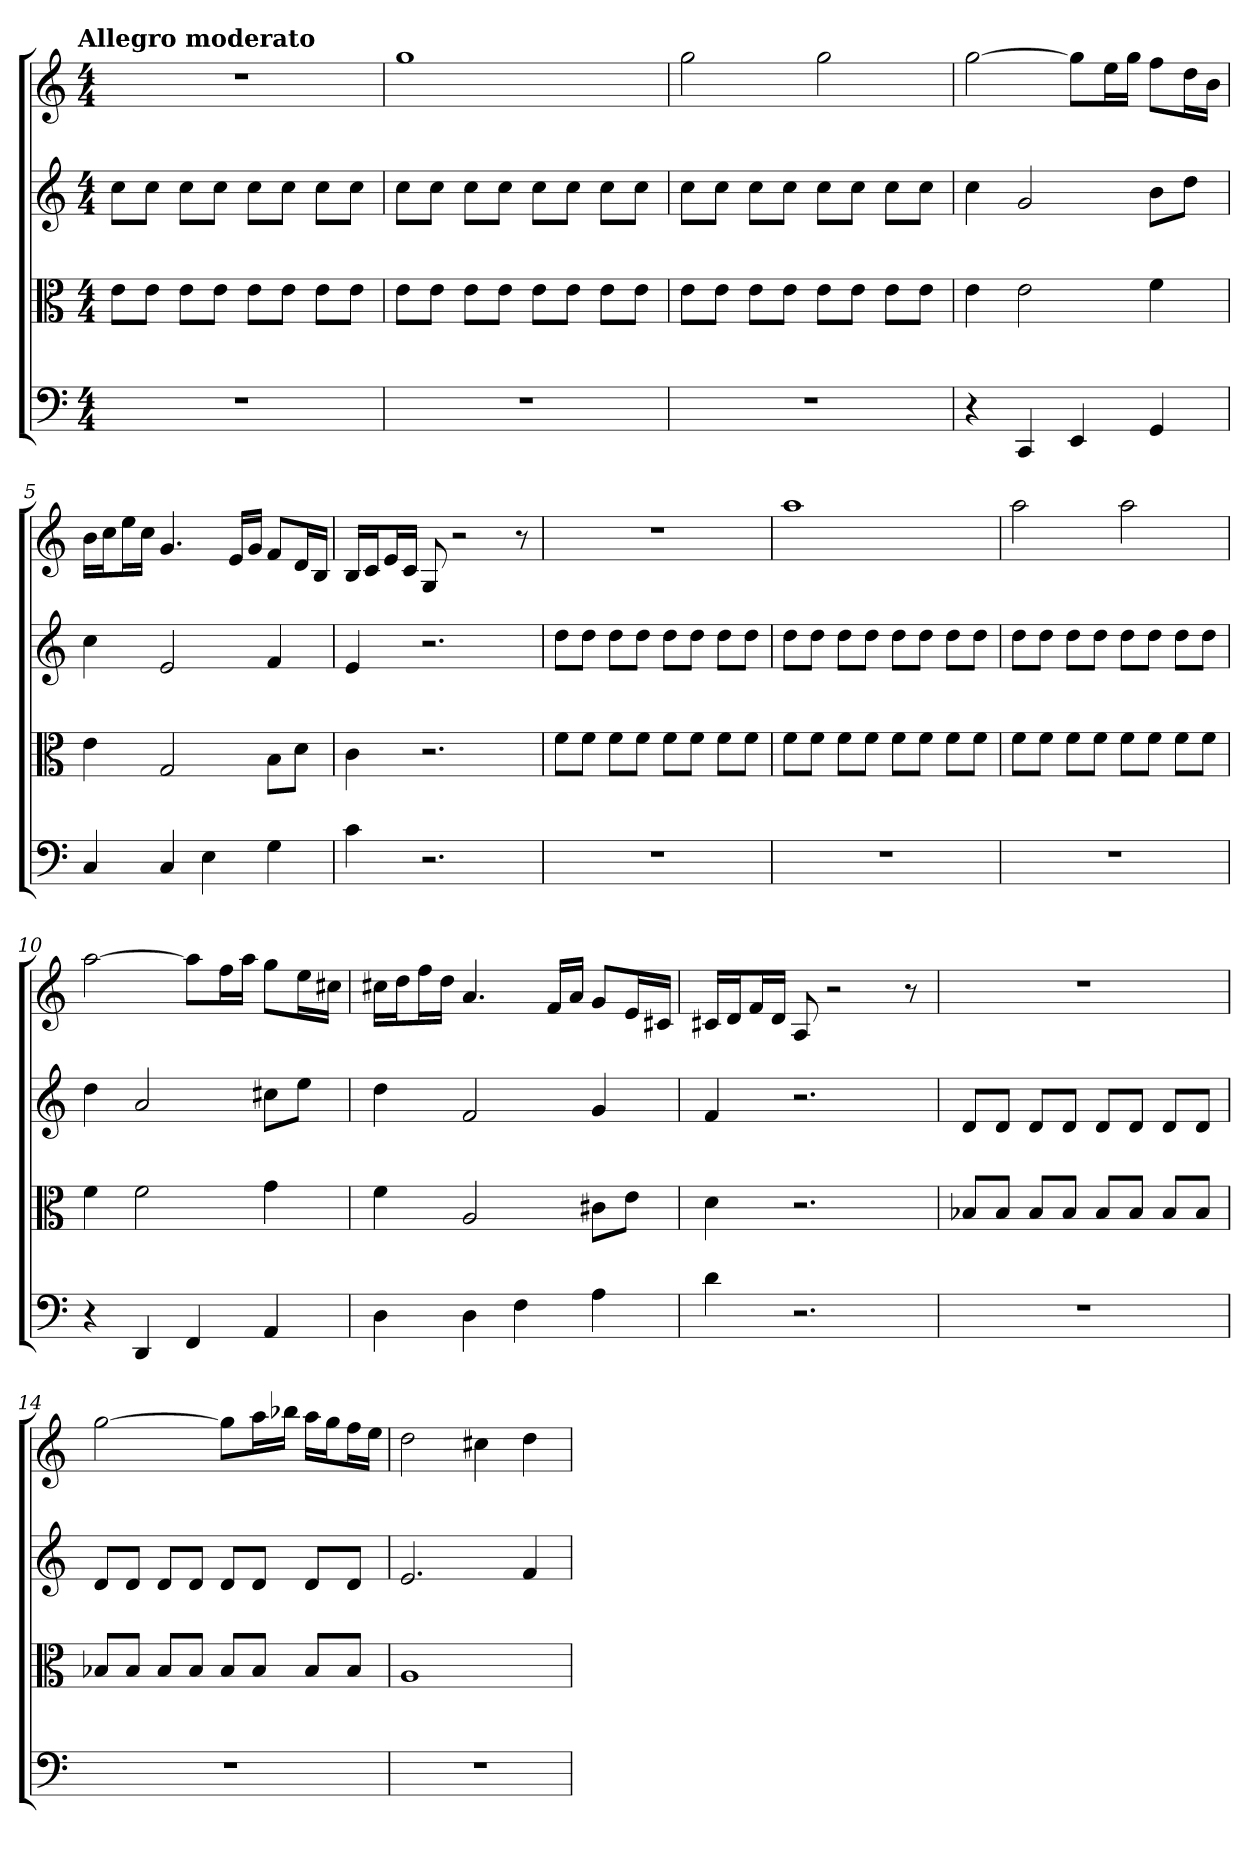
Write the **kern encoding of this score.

**kern	**kern	**kern	**kern
*part4	*part3	*part2	*part1
*staff4	*staff3	*staff2	*staff1
*clefF4	*clefC3	*	*
*k[]	*k[]	*k[]	*k[]
*C:	*C:	*C:	*C:
!!LO:TX:omd:t=Allegro moderato
*M4/4	*M4/4	*M4/4	*M4/4
*MM128	*MM128	*MM128	*MM128
=	=	=	=
1r	8e\L	8ccL	1r
.	8e\J	8ccJ	.
.	8e\L	8ccL	.
.	8e\J	8ccJ	.
.	8e\L	8ccL	.
.	8e\J	8ccJ	.
.	8e\L	8ccL	.
.	8e\J	8ccJ	.
=2	=2	=2	=2
1r	8e\L	8ccL	1gg
.	8e\J	8ccJ	.
.	8e\L	8ccL	.
.	8e\J	8ccJ	.
.	8e\L	8ccL	.
.	8e\J	8ccJ	.
.	8e\L	8ccL	.
.	8e\J	8ccJ	.
=3	=3	=3	=3
1r	8e\L	8ccL	2gg
.	8e\J	8ccJ	.
.	8e\L	8ccL	.
.	8e\J	8ccJ	.
.	8e\L	8ccL	2gg
.	8e\J	8ccJ	.
.	8e\L	8ccL	.
.	8e\J	8ccJ	.
=4	=4	=4	=4
4r	4e	4cc	[2gg
4CC	2e	2g	.
4EE	.	.	8ggL]
.	.	.	16eeL
.	.	.	16ggJJ
4GG	4f	8bL	8ffL
.	.	8ddJ	16ddL
.	.	.	16bJJ
=5	=5	=5	=5
4C	4e	4cc	16bLL
.	.	.	16ccJ
.	.	.	16eeL
.	.	.	16ccJJ
4C	2G	2e	4.g
4E	.	.	.
.	.	.	16eLL
.	.	.	16gJJ
4G	8B\L	4f	8fL
.	8d\J	.	16dL
.	.	.	16BJJ
=6	=6	=6	=6
4c	4c	4e	16BLL
.	.	.	16cJ
.	.	.	16eL
.	.	.	16cJJ
2.r	2.r	2.r	8G
.	.	.	2r
.	.	.	8r
=7	=7	=7	=7
1r	8f\L	8ddL	1r
.	8f\J	8ddJ	.
.	8f\L	8ddL	.
.	8f\J	8ddJ	.
.	8f\L	8ddL	.
.	8f\J	8ddJ	.
.	8f\L	8ddL	.
.	8f\J	8ddJ	.
=8	=8	=8	=8
1r	8f\L	8ddL	1aa
.	8f\J	8ddJ	.
.	8f\L	8ddL	.
.	8f\J	8ddJ	.
.	8f\L	8ddL	.
.	8f\J	8ddJ	.
.	8f\L	8ddL	.
.	8f\J	8ddJ	.
=9	=9	=9	=9
1r	8f\L	8ddL	2aa
.	8f\J	8ddJ	.
.	8f\L	8ddL	.
.	8f\J	8ddJ	.
.	8f\L	8ddL	2aa
.	8f\J	8ddJ	.
.	8f\L	8ddL	.
.	8f\J	8ddJ	.
=10	=10	=10	=10
4r	4f	4dd	[2aa
4DD	2f	2a	.
4FF	.	.	8aaL]
.	.	.	16ffL
.	.	.	16aaJJ
4AA	4g	8cc#XL	8ggL
.	.	8eeJ	16eeL
.	.	.	16cc#XJJ
=11	=11	=11	=11
4D	4f	4dd	16cc#XLL
.	.	.	16ddJ
.	.	.	16ffL
.	.	.	16ddJJ
4D	2A	2f	4.a
4F	.	.	.
.	.	.	16fLL
.	.	.	16aJJ
4A	8c#X\L	4g	8gL
.	8e\J	.	16eL
.	.	.	16c#XJJ
=12	=12	=12	=12
4d	4d	4f	16c#XLL
.	.	.	16dJ
.	.	.	16fL
.	.	.	16dJJ
2.r	2.r	2.r	8A
.	.	.	2r
.	.	.	8r
=13	=13	=13	=13
1r	8B-X/L	8dL	1r
.	8B-/J	8dJ	.
.	8B-/L	8dL	.
.	8B-/J	8dJ	.
.	8B-/L	8dL	.
.	8B-/J	8dJ	.
.	8B-/L	8dL	.
.	8B-/J	8dJ	.
=14	=14	=14	=14
1r	8B-X/L	8dL	[2gg
.	8B-/J	8dJ	.
.	8B-/L	8dL	.
.	8B-/J	8dJ	.
.	8B-/L	8dL	8ggL]
.	8B-/J	8dJ	16aaL
.	.	.	16bb-XJJ
.	8B-/L	8dL	16aaLL
.	.	.	16ggJ
.	8B-/J	8dJ	16ffL
.	.	.	16eeJJ
=15	=15	=15	=15
1r	1A	2.e	2dd
.	.	.	4cc#X
.	.	4f	4dd
=	=	=	=
*-	*-	*-	*-
